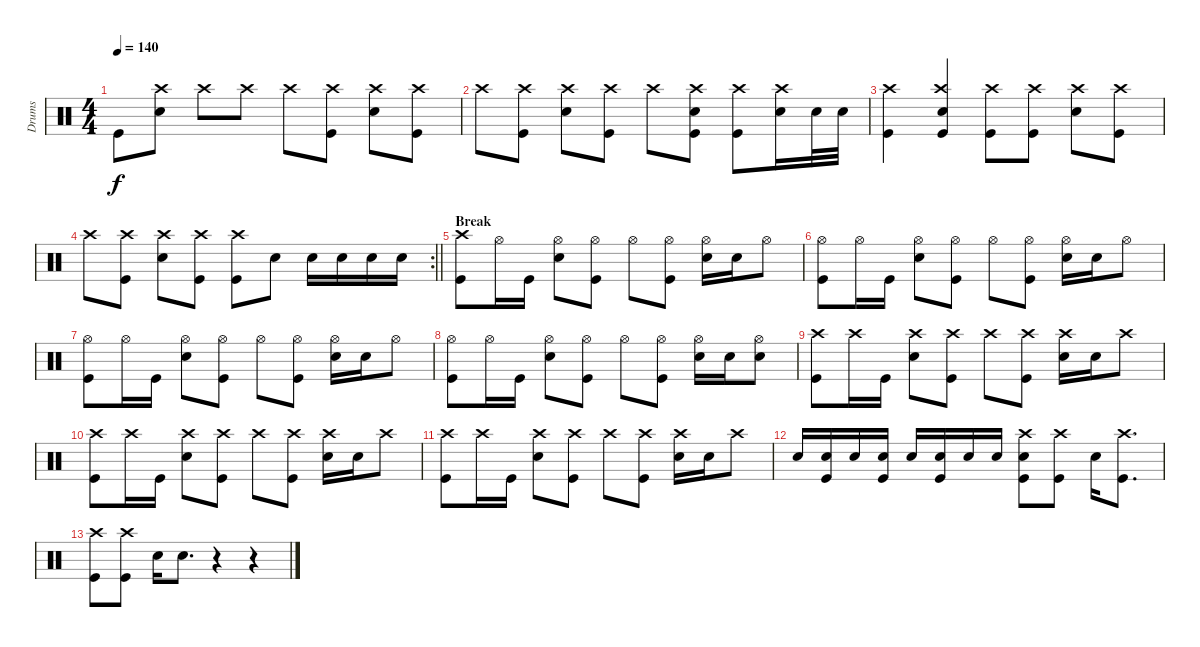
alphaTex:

\track ("Drums" "Drums") {instrument percussion}
\staff {score}
\articulation defaults
\ts (4 4)
\tempo 140
\clef neutral
\ks c "Kick (hit)".8{dy f}
("Crash high (hit)" "Snare (hit) 2").8 "Crash high (hit)".8 "Crash high (hit)".8 "Crash high (hit)".8 ("Crash high (hit)" "Kick (hit)").8 ("Crash high (hit)" "Snare (hit) 2").8 ("Crash high (hit)" "Kick (hit)").8 |
"Crash high (hit)".8 ("Crash high (hit)" "Kick (hit)").8 ("Crash high (hit)" "Snare (hit) 2").8 ("Crash high (hit)" "Kick (hit)").8 "Crash high (hit)".8 ("Crash high (hit)" "Snare (hit) 2" "Kick (hit)").8 ("Crash high (hit)" "Kick (hit)").8 ("Crash high (hit)" "Snare (hit) 2").16 "Snare (hit) 2".32 "Snare (hit) 2".32 |
("Crash high (hit)" "Kick (hit)").4 ("Crash high (hit)" "Snare (hit) 2" "Kick (hit)").4 ("Crash high (hit)" "Kick (hit)").8 ("Crash high (hit)" "Kick (hit)").8 ("Crash high (hit)" "Snare (hit) 2").8 ("Crash high (hit)" "Kick (hit)").8 |
\rc 2
\barLineRight lightlight "Crash high (hit)".8
("Crash high (hit)" "Kick (hit)").8 ("Crash high (hit)" "Snare (hit) 2").8 ("Crash high (hit)" "Kick (hit)").8 ("Crash high (hit)" "Kick (hit)").8 "Snare (hit) 2".8 "Snare (hit) 2".16 "Snare (hit) 2".16 "Snare (hit) 2".16 "Snare (hit) 2".16 |
\section ("" "Break")
("Crash high (hit)" "Kick (hit)").8 "Hi-Hat (open)".16 "Kick (hit)".16 ("Hi-Hat (open)" "Snare (hit) 2").8 ("Hi-Hat (open)" "Kick (hit)").8 "Hi-Hat (open)".8 ("Hi-Hat (open)" "Kick (hit)").8 ("Hi-Hat (open)" "Snare (hit) 2").16 "Snare (hit) 2".16 "Hi-Hat (open)".8 |
("Hi-Hat (open)" "Kick (hit)").8 "Hi-Hat (open)".16 "Kick (hit)".16 ("Hi-Hat (open)" "Snare (hit) 2").8 ("Hi-Hat (open)" "Kick (hit)").8 "Hi-Hat (open)".8 ("Hi-Hat (open)" "Kick (hit)").8 ("Hi-Hat (open)" "Snare (hit) 2").16 "Snare (hit) 2".16 "Hi-Hat (open)".8 |
("Hi-Hat (open)" "Kick (hit)").8 "Hi-Hat (open)".16 "Kick (hit)".16 ("Hi-Hat (open)" "Snare (hit) 2").8 ("Hi-Hat (open)" "Kick (hit)").8 "Hi-Hat (open)".8 ("Hi-Hat (open)" "Kick (hit)").8 ("Hi-Hat (open)" "Snare (hit) 2").16 "Snare (hit) 2".16 "Hi-Hat (open)".8 |
("Hi-Hat (open)" "Kick (hit)").8 "Hi-Hat (open)".16 "Kick (hit)".16 ("Hi-Hat (open)" "Snare (hit) 2").8 ("Hi-Hat (open)" "Kick (hit)").8 "Hi-Hat (open)".8 ("Hi-Hat (open)" "Kick (hit)").8 ("Hi-Hat (open)" "Snare (hit) 2").16 "Snare (hit) 2".16 ("Hi-Hat (open)" "Snare (hit) 2").8 |
("Crash high (hit)" "Kick (hit)").8 "Crash high (hit)".16 "Kick (hit)".16 ("Crash high (hit)" "Snare (hit) 2").8 ("Crash high (hit)" "Kick (hit)").8 "Crash high (hit)".8 ("Crash high (hit)" "Kick (hit)").8 ("Crash high (hit)" "Snare (hit) 2").16 "Snare (hit) 2".16 "Crash high (hit)".8 |
("Crash high (hit)" "Kick (hit)").8 "Crash high (hit)".16 "Kick (hit)".16 ("Crash high (hit)" "Snare (hit) 2").8 ("Crash high (hit)" "Kick (hit)").8 "Crash high (hit)".8 ("Crash high (hit)" "Kick (hit)").8 ("Crash high (hit)" "Snare (hit) 2").16 "Snare (hit) 2".16 "Crash high (hit)".8 |
("Crash high (hit)" "Kick (hit)").8 "Crash high (hit)".16 "Kick (hit)".16 ("Crash high (hit)" "Snare (hit) 2").8 ("Crash high (hit)" "Kick (hit)").8 "Crash high (hit)".8 ("Crash high (hit)" "Kick (hit)").8 ("Crash high (hit)" "Snare (hit) 2").16 "Snare (hit) 2".16 "Crash high (hit)".8 |
"Snare (hit) 2".16 ("Snare (hit) 2" "Kick (hit)").16 "Snare (hit) 2".16 ("Snare (hit) 2" "Kick (hit)").16 "Snare (hit) 2".16 ("Snare (hit) 2" "Kick (hit)").16 "Snare (hit) 2".16 "Snare (hit) 2".16 ("Crash high (hit)" "Snare (hit) 2" "Kick (hit)").8 ("Crash high (hit)" "Kick (hit)").8 "Snare (hit) 2".16 ("Crash high (hit)" "Kick (hit)").8{d} |
("Crash high (hit)" "Kick (hit)").8 ("Crash high (hit)" "Kick (hit)").8 "Snare (hit) 2".16 "Snare (hit) 2".8{d} r.4{volume 5} r.4{volume 8}
